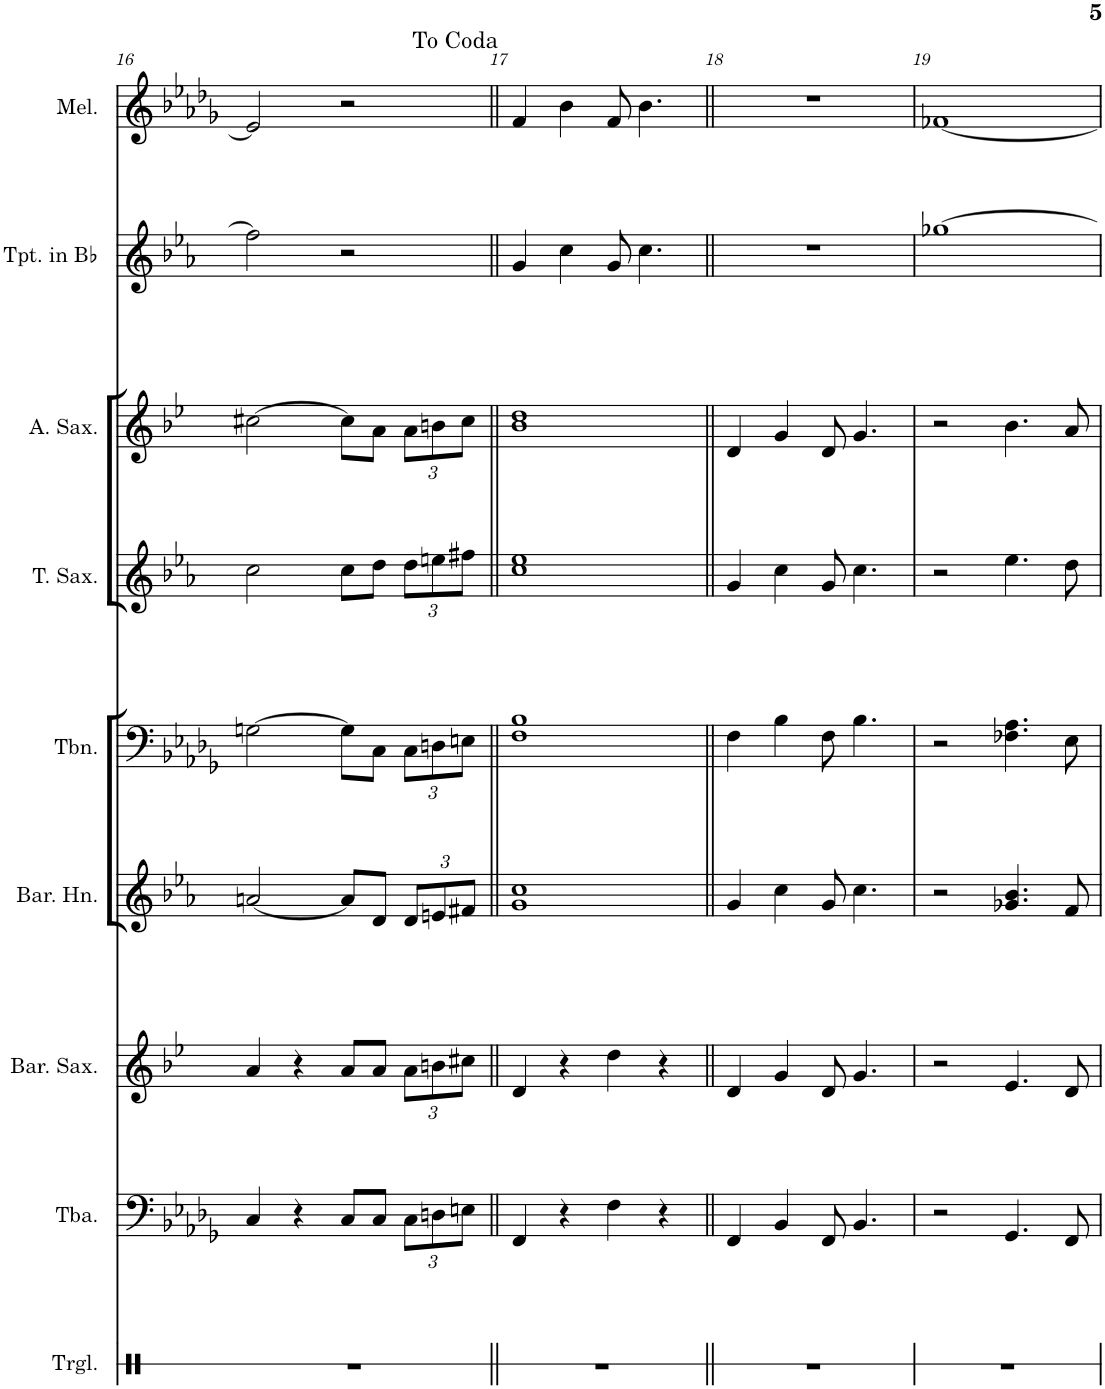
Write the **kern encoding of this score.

**kern	**kern	**kern	**kern	**kern	**kern	**kern	**kern	**kern
*part9	*part8	*part7	*part6	*part5	*part4	*part3	*part2	*part1
*staff9	*staff8	*staff7	*staff6	*staff5	*staff4	*staff3	*staff2	*staff1
*I"Triangle	*I"Tuba	*I"Baritone Saxophone	*I"Baritone Horn	*I"Trombone	*I"Tenor Saxophone	*I"Alto Saxophone	*I"Trumpet in Bb	*I"Melodica
*I'Trgl.	*I'Tba.	*I'Bar. Sax.	*I'Bar. Hn.	*I'Tbn.	*I'T. Sax.	*I'A. Sax.	*I'Tpt. in Bb	*I'Mel.
!!LO:PB:g=z
*clefX	*clefF4	*clefG2	*clefG2	*clefF4	*clefG2	*clefG2	*clefG2	*clefG2
*	*	*Trd12c21	*Trd8c14	*	*Trd8c14	*Trd5c9	*Trd1c2	*
*k[]	*k[b-e-a-d-g-]	*k[b-e-]	*k[b-e-a-]	*k[b-e-a-d-g-]	*k[b-e-a-]	*k[b-e-]	*k[b-e-a-]	*k[b-e-a-d-g-]
*M4/4	*M4/4	*M4/4	*M4/4	*M4/4	*M4/4	*M4/4	*M4/4	*M4/4
=16	=16	=16	=16	=16	=16	=16	=16	=16
1r	4C/	4a/	[2an/	[2Gn\	2cc\	[2cc#X\	2ff#\]	2e/]
.	4r	4r	.	.	.	.	.	.
.	8C/L	8a/L	8a/L]	8G\L]	8cc\L	8cc#\L]	2r	2r
.	8C/J	8a/J	8d/J	8C\J	8dd\J	8a\J	.	.
*	*Xbrackettup	*Xbrackettup	*Xbrackettup	*Xbrackettup	*Xbrackettup	*Xbrackettup	*	*
.	12C\L	12a\L	12d/L	12C\L	12dd\L	12a\L	.	.
.	12Dn\	12bn\	12en/	12Dn\	12een\	12bn\	.	.
.	12En\J	12cc#X\J	12f#X/J	12En\J	12ff#X\J	12cc#\J	.	.
=17||	=17||	=17||	=17||	=17||	=17||	=17||	=17||	=17||
1r	4FF/	4d/	1g 1cc	1F 1B-	1cc 1ee-	1b- 1dd	4g/	4f/
.	4r	4r	.	.	.	.	4cc\	4b-\
.	4F\	4dd\	.	.	.	.	8g/	8f/
.	.	.	.	.	.	.	4.cc\	4.b-\
.	4r	4r	.	.	.	.	.	.
=18||	=18||	=18||	=18||	=18||	=18||	=18||	=18||	=18||
1r	4FF/	4d/	4g/	4F\	4g/	4d/	1r	1r
.	4BB-/	4g/	4cc\	4B-\	4cc\	4g/	.	.
.	8FF/	8d/	8g/	8F\	8g/	8d/	.	.
.	4.BB-/	4.g/	4.cc\	4.B-\	4.cc\	4.g/	.	.
=19	=19	=19	=19	=19	=19	=19	=19	=19
1r	2r	2r	2r	2r	2r	2r	[1gg-X	[1f-X
.	4.GG-/	4.e-/	4.g-X/ 4.b-/	4.F-X\ 4.A-\	4.ee-\	4.b-\	.	.
.	8FF/	8d/	8f/	8E-\	8dd\	8a/	.	.
=	=	=	=	=	=	=	=	=
*-	*-	*-	*-	*-	*-	*-	*-	*-
